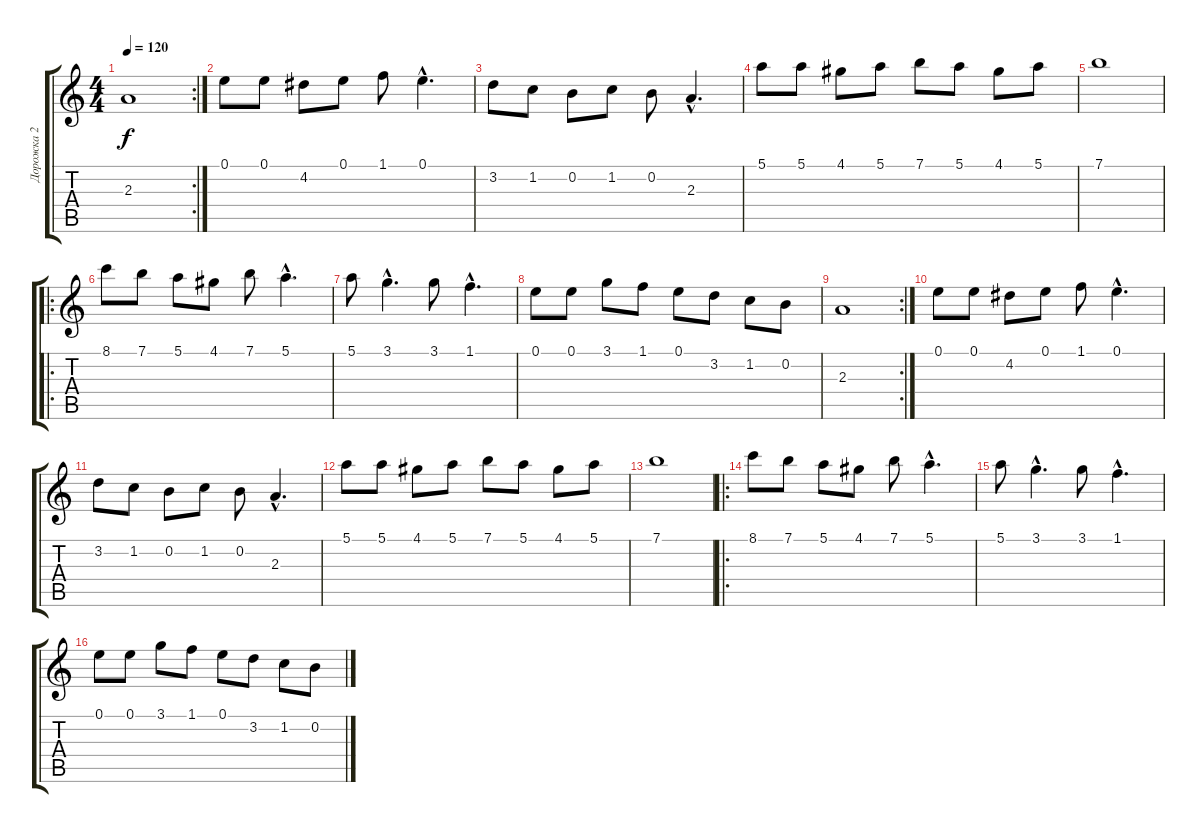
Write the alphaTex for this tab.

\track ("Дорожка 2" "Дорожка 2") {instrument acousticguitarsteel}
\staff {score tabs}
\tuning (E4 B3 G3 D3 A2 E2) {hide}
\rc 2
\ts (4 4)
\tempo 120
\clef g2
\ks c
2.3.1{dy f} |
0.1.8 0.1.8 4.2.8 0.1.8 1.1.8 0.1{hac}.4{d} |
3.2.8 1.2.8 0.2.8 1.2.8 0.2.8 2.3{hac}.4{d} |
5.1.8 5.1.8 4.1.8 5.1.8 7.1.8 5.1.8 4.1.8 5.1.8 |
7.1.1 |
\ro
8.1.8 7.1.8 5.1.8 4.1.8 7.1.8 5.1{hac}.4{d} |
5.1.8 3.1{hac}.4{d} 3.1.8 1.1{hac}.4{d} |
0.1.8 0.1.8 3.1.8 1.1.8 0.1.8 3.2.8 1.2.8 0.2.8 |
\rc 2
2.3.1 |
0.1.8 0.1.8 4.2.8 0.1.8 1.1.8 0.1{hac}.4{d} |
3.2.8 1.2.8 0.2.8 1.2.8 0.2.8 2.3{hac}.4{d} |
5.1.8 5.1.8 4.1.8 5.1.8 7.1.8 5.1.8 4.1.8 5.1.8 |
7.1.1 |
\ro
8.1.8 7.1.8 5.1.8 4.1.8 7.1.8 5.1{hac}.4{d} |
5.1.8 3.1{hac}.4{d} 3.1.8 1.1{hac}.4{d} |
0.1.8 0.1.8 3.1.8 1.1.8 0.1.8 3.2.8 1.2.8 0.2.8
